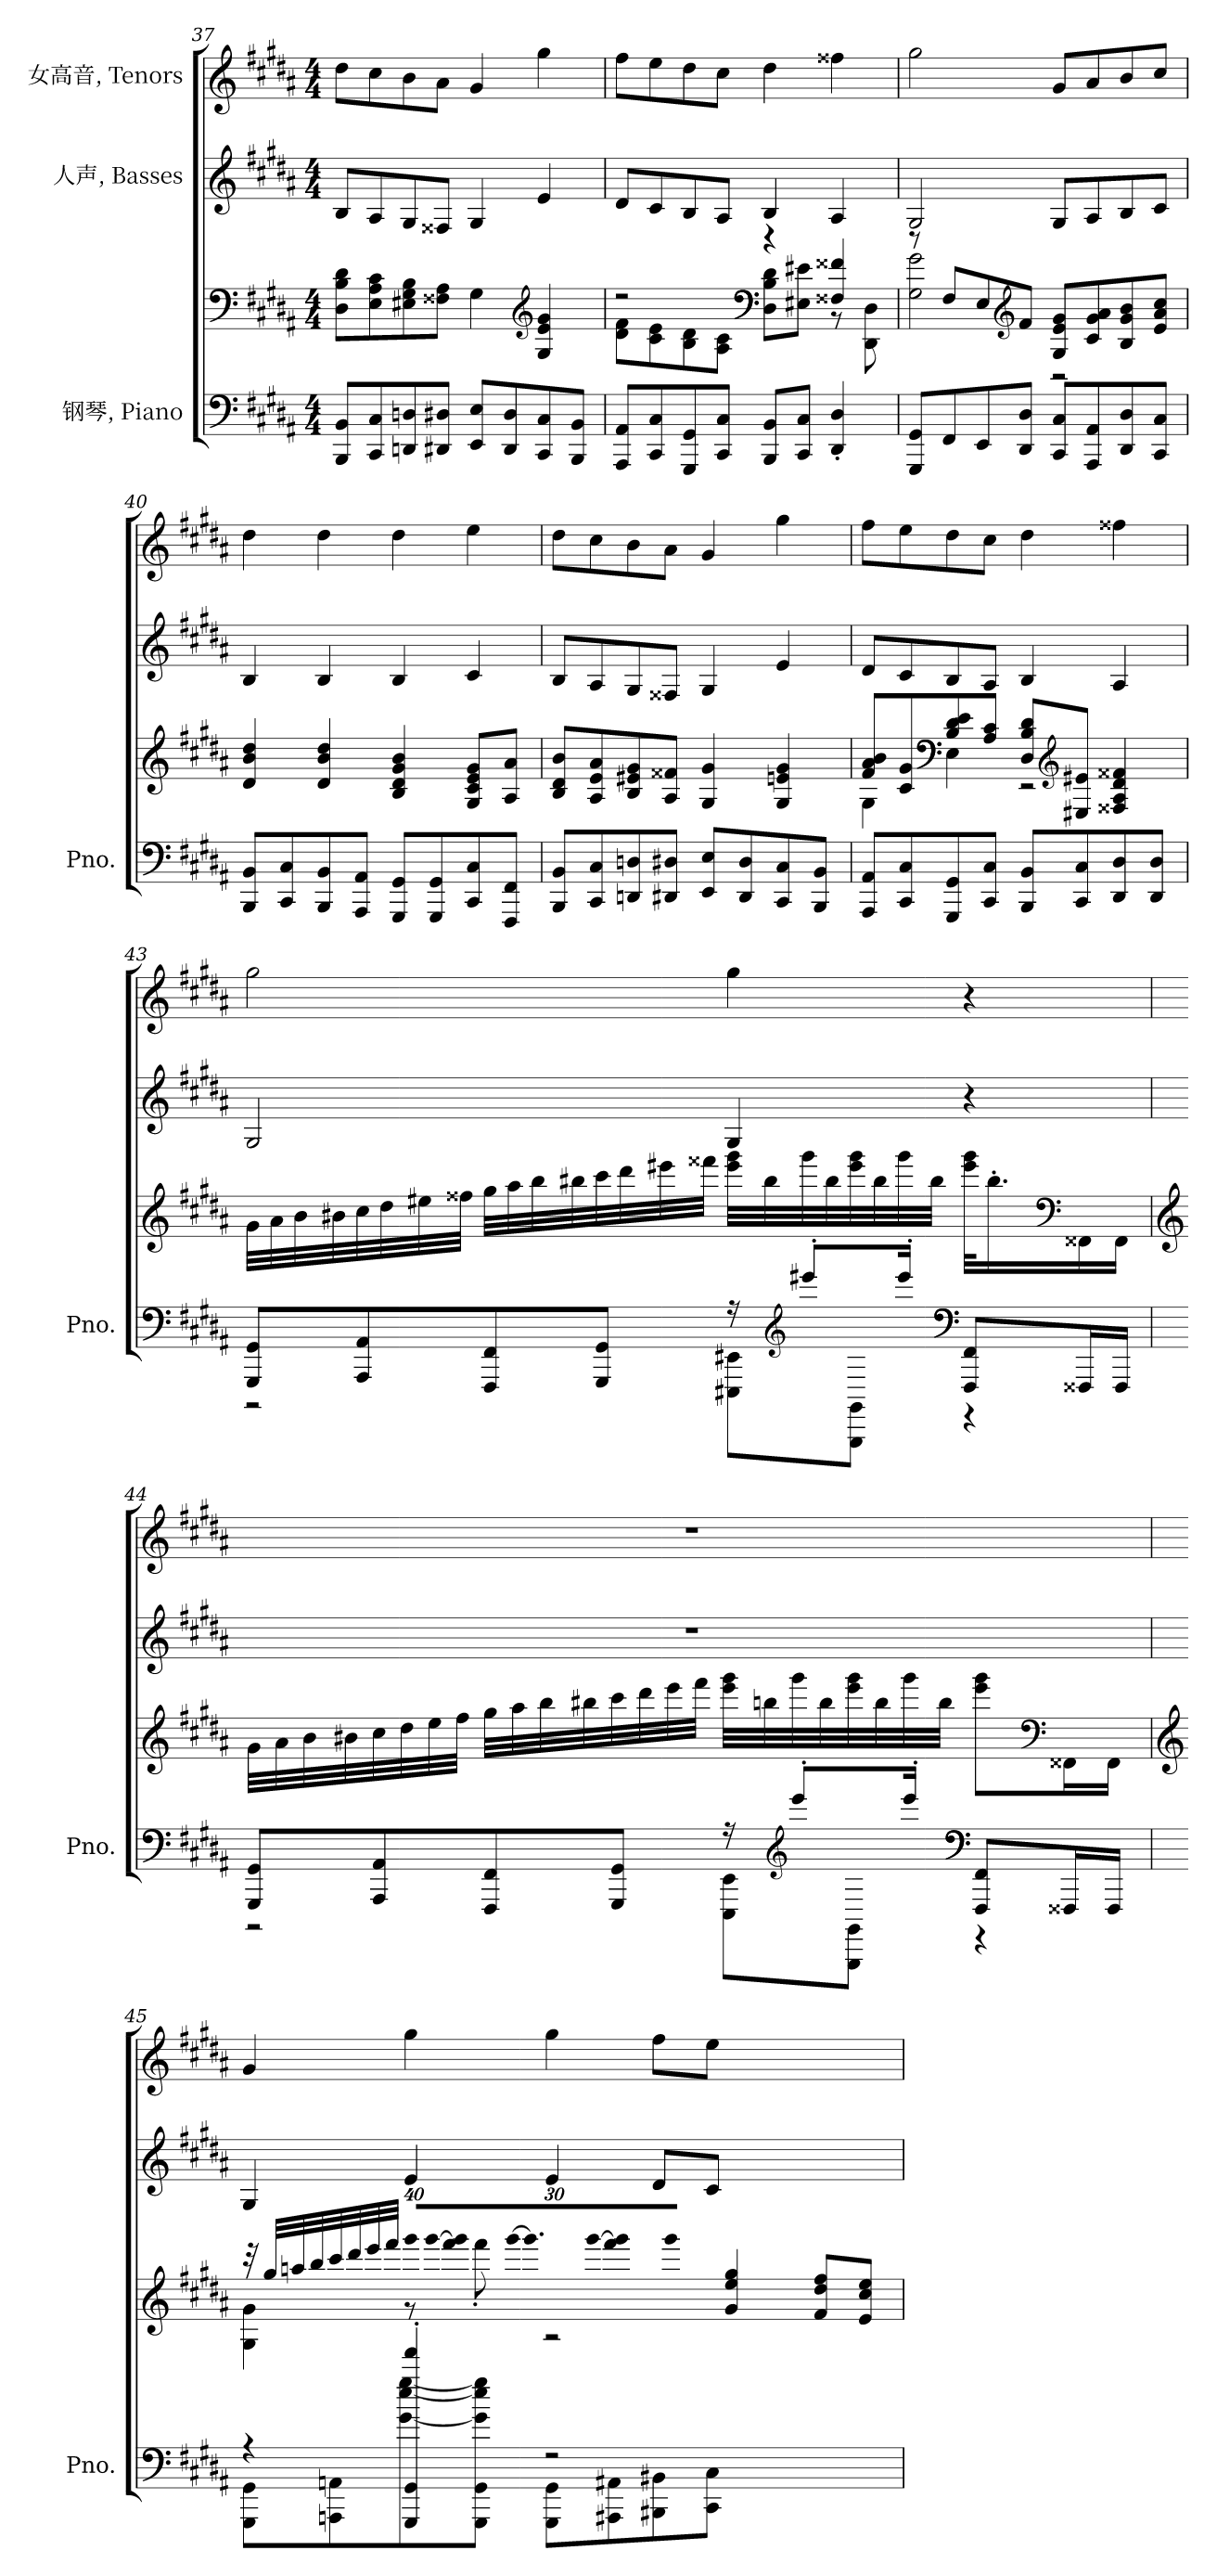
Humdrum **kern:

**kern	**kern	**kern	**kern
*part3	*part3	*part2	*part1
*staff4	*staff3	*staff2	*staff1
*I"钢琴, Piano	*	*I"人声, Basses	*I"女高音, Tenors
*I'Pno.	*	*	*
*clefF4	*clefF4	*clefG2	*clefG2
*k[f#c#g#d#a#]	*k[f#c#g#d#a#]	*k[f#c#g#d#a#]	*k[f#c#g#d#a#]
*M4/4	*M4/4	*M4/4	*M4/4
=37	=37	=37	=37
8BBB/ 8BB/L	8D#\ 8B\ 8d#\L	8B/L	8dd#\L
8CC#/ 8C#/	8E\ 8A#\ 8c#\	8A#/	8cc#\
8DDn/ 8Dn/	8E#X\ 8G#\ 8B\	8G#/	8b\
8DD#X/ 8D#X/J	8F##X\ 8A#\J	8F##X/J	8a#\J
8EE/ 8E/L	4G#\	4G#/	4g#/
8DD#/ 8D#/	.	.	.
*	*clefG2	*	*
8CC#/ 8C#/	4G#/ 4e/ 4g#/	4e/	4gg#\
8BBB/ 8BB/J	.	.	.
!!LO:LB:g=z
=38	=38	=38	=38
*	*^	*	*
8AAA#/ 8AA#/L	2r	8d#\ 8f#\L	8d#/L	8ff#\L
8CC#/ 8C#/	.	8c#\ 8e\	8c#/	8ee\
8GGG#/ 8GG#/	.	8B\ 8d#\	8B/	8dd#\
8CC#/ 8C#/J	.	8A#\ 8c#\J	8A#/J	8cc#\J
*	*clefF4	*	*	*
8BBB/ 8BB/L	4r	8D#\ 8B\ 8d#\L	4B/	4dd#\
8CC#/ 8C#/J	.	8E#X\ 8e#X\J	.	.
4DD#/' 4D#/'	4F##X/ 4f##X/	8r	4A#/	4ff##X\
.	.	8DD#\ 8D#\	.	.
=39	=39	=39	=39	=39
8GGG#/ 8GG#/L	8r	2G#\ 2g#\	2G#/	2gg#\
8FF#/	8F#/L	.	.	.
8EE/	8E/	.	.	.
*	*clefG2	*	*	*
8DD#/ 8D#/J	8f#/J	.	.	.
8CC#/ 8C#/L	8G#/ 8e/ 8g#/L	2r	8G#/L	8g#/L
8AAA#/ 8AA#/	8c#/ 8g#/ 8a#/	.	8A#/	8a#/
8DD#/ 8D#/	8B/ 8g#/ 8b/	.	8B/	8b/
8CC#/ 8C#/J	8e/ 8a#/ 8cc#/J	.	8c#/J	8cc#/J
*	*v	*v	*	*
=40	=40	=40	=40
8BBB/ 8BB/L	4d#/ 4b/ 4dd#/	4B/	4dd#\
8CC#/ 8C#/	.	.	.
8BBB/ 8BB/	4d#/ 4b/ 4dd#/	4B/	4dd#\
8AAA#/ 8AA#/J	.	.	.
8GGG#/ 8GG#/L	4B/ 4d#/ 4g#/ 4b/	4B/	4dd#\
8GGG#/ 8GG#/	.	.	.
8CC#/ 8C#/	8G#/ 8c#/ 8e/ 8g#/L	4c#/	4ee\
8FFF#/ 8FF#/J	8A#/ 8a#/J	.	.
!!LO:LB:g=z
=41	=41	=41	=41
8BBB/ 8BB/L	8B/ 8d#/ 8b/L	8B/L	8dd#\L
8CC#/ 8C#/	8A#/ 8e/ 8a#/	8A#/	8cc#\
8DDn/ 8Dn/	8B/ 8e#X/ 8g#/	8G#/	8b\
8DD#X/ 8D#X/J	8A#/ 8f##X/J	8F##X/J	8a#\J
8EE/ 8E/L	4G#/ 4g#/	4G#/	4g#/
8DD#/ 8D#/	.	.	.
8CC#/ 8C#/	4G#/ 4en/ 4g#/	4e/	4gg#\
8BBB/ 8BB/J	.	.	.
=42	=42	=42	=42
*	*^	*	*
8AAA#/ 8AA#/L	8f#/ 8a#/ 8b/L	4G#\	8d#/L	8ff#\L
8CC#/ 8C#/	8c#/ 8g#/	.	8c#/	8ee\
*	*clefF4	*	*	*
8GGG#/ 8GG#/	8B/ 8d#/ 8e/	4E\	8B/	8dd#\
8CC#/ 8C#/J	8A#/ 8c#/J	.	8A#/J	8cc#\J
8BBB/ 8BB/L	8D#/ 8B/ 8d#/L	2r	4B/	4dd#\
*	*clefG2	*	*	*
8CC#/ 8C#/	8E#X/ 8e#X/J	.	.	.
8DD#/ 8D#/	4F##X/ 4A#/ 4d#/ 4f##X/	.	4A#/	4ff##X\
8DD#/ 8D#/J	.	.	.	.
*	*v	*v	*	*
!!LO:PB:g=z
=43	=43	=43	=43
*^	*	*	*
8GGG#/ 8GG#/L	2r	32g#\LLL	2G#/	2gg#\
.	.	32a#\	.	.
.	.	32b\	.	.
.	.	32b#X\	.	.
8AAA#/ 8AA#/	.	32cc#\	.	.
.	.	32dd#\	.	.
.	.	32ee#X\	.	.
.	.	32ff##X\JJJ	.	.
8FFF#/ 8FF#/	.	32gg#\LLL	.	.
.	.	32aa#\	.	.
.	.	32bb\	.	.
.	.	32bb#X\	.	.
8GGG#/ 8GG#/J	.	32ccc#\	.	.
.	.	32ddd#\	.	.
.	.	32eee#X\	.	.
.	.	32fff##X\JJJ	.	.
16r	8EEE#X\ 8EE#X\L	32eee#\ 32ggg#\LLL	4G#/	4gg#\
.	.	32bb#\	.	.
*clefG2	*	*	*	*
8eee#X'/L	.	32ggg#\	.	.
.	.	32bb#\	.	.
.	8GGG#\ 8GG#\J	32eee#\ 32ggg#\	.	.
.	.	32bb#\	.	.
16eee#'/Jk	.	32ggg#\	.	.
.	.	32bb#\JJJ	.	.
*clefF4	*	*	*	*
8FFF#/ 8FF#/L	4r	32eee#\ 32ggg#\KLL	4r	4r
.	.	16.bb#'\	.	.
*	*	*clefF4	*	*
16FFF##X/L	.	16FF##X\	.	.
16FFF##/JJ	.	16FF##\JJ	.	.
!!LO:LB:g=z
=44	=44	=44	=44	=44
*	*	*clefG2	*	*
8GGG#/ 8GG#/L	2r	32g#\LLL	1r	1r
.	.	32a#\	.	.
.	.	32b\	.	.
.	.	32b#X\	.	.
8AAA#/ 8AA#/	.	32cc#\	.	.
.	.	32dd#\	.	.
.	.	32ee\	.	.
.	.	32ff#\JJJ	.	.
8FFF#/ 8FF#/	.	32gg#\LLL	.	.
.	.	32aa#\	.	.
.	.	32bb\	.	.
.	.	32bb#X\	.	.
8GGG#/ 8GG#/J	.	32ccc#\	.	.
.	.	32ddd#\	.	.
.	.	32eee\	.	.
.	.	32fff#\JJJ	.	.
16r	8EEE\ 8EE\L	32eee\ 32ggg#\LLL	.	.
.	.	32bbn\	.	.
*clefG2	*	*	*	*
8eee'/L	.	32ggg#\	.	.
.	.	32bb\	.	.
.	8GGG#\ 8GG#\J	32eee\ 32ggg#\	.	.
.	.	32bb\	.	.
16eee'/Jk	.	32ggg#\	.	.
.	.	32bb\JJJ	.	.
*clefF4	*	*	*	*
8FFF#/ 8FF#/L	4r	8eee\ 8ggg#\L	.	.
*	*	*clefF4	*	*
16FFF##X/L	.	16FF##X\L	.	.
16FFF##/JJ	.	16FF##\JJ	.	.
!!LO:LB:g=z
=45	=45	=45	=45	=45
*	*	*clefG2	*	*
*	*	*^	*	*
4r	8GGG#\ 8GG#\L	32r	4G#\ 4g#\	4G#/	4g#/
.	.	32gg#/LLL	.	.	.
.	.	32aan/	.	.	.
.	.	32bb/	.	.	.
.	8AAAn\ 8AAn\	32ccc#/	.	.	.
.	.	32ddd#/	.	.	.
.	.	32eee/	.	.	.
.	.	32fff#/JJJ	.	.	.
*	*	*Xbrackettup	*	*	*
!	!	!LO:N:vis=32	!	!	!
4GGG#/' 4GG#/' 4fff#/'	[8g#\ [8ee\ [8gg#\	640%23ggg#/LLL	8r	4e/	4gg#\
!	!	!LO:N:vis=256%9	!	!	!
.	.	[960%17ggg#/K	.	.	.
!	!	!LO:N:vis=32	!	!	!
.	.	640%23fff#/ 640%23ggg#/]	.	.	.
!	!	!LO:N:vis=256%9	!	!	!
.	.	[960%17ggg#/K	.	.	.
!	!	!LO:N:vis=32.	!	!	!
.	.	1920%103ggg#/]	.	.	.
.	8GGG#\ 8GG#\ 8g#\] 8ee\] 8gg#\]J	.	8fff#'\	.	.
!	!	!LO:N:vis=256%9	!	!	!
.	.	[960%17ggg#/K	.	.	.
!	!	!LO:N:vis=32	!	!	!
.	.	640%23fff#/ 640%23ggg#/]	.	.	.
!	!	!LO:N:vis=32	!	!	!
.	.	640%23ggg#/JJJ	.	.	.
2r	8GGG#\ 8GG#\L	.	2r	4e/	4gg#\
.	.	4g#/ 4ee/ 4gg#/	.	.	.
.	8AAA#X\ 8AA#X\	.	.	.	.
.	8BBB#X\ 8BB#X\	.	.	8d#/L	8ff#\L
.	.	8f#/ 8dd#/ 8ff#/L	.	.	.
.	8CC#\ 8C#\J	.	.	8c#/J	8ee\J
.	.	8e/ 8cc#/ 8ee/J	.	.	.
1920ryy	1920ryy	.	1920ryy	1920ryy	1920ryy
*v	*v	*	*	*	*
*	*v	*v	*	*
=	=	=	=
*-	*-	*-	*-
